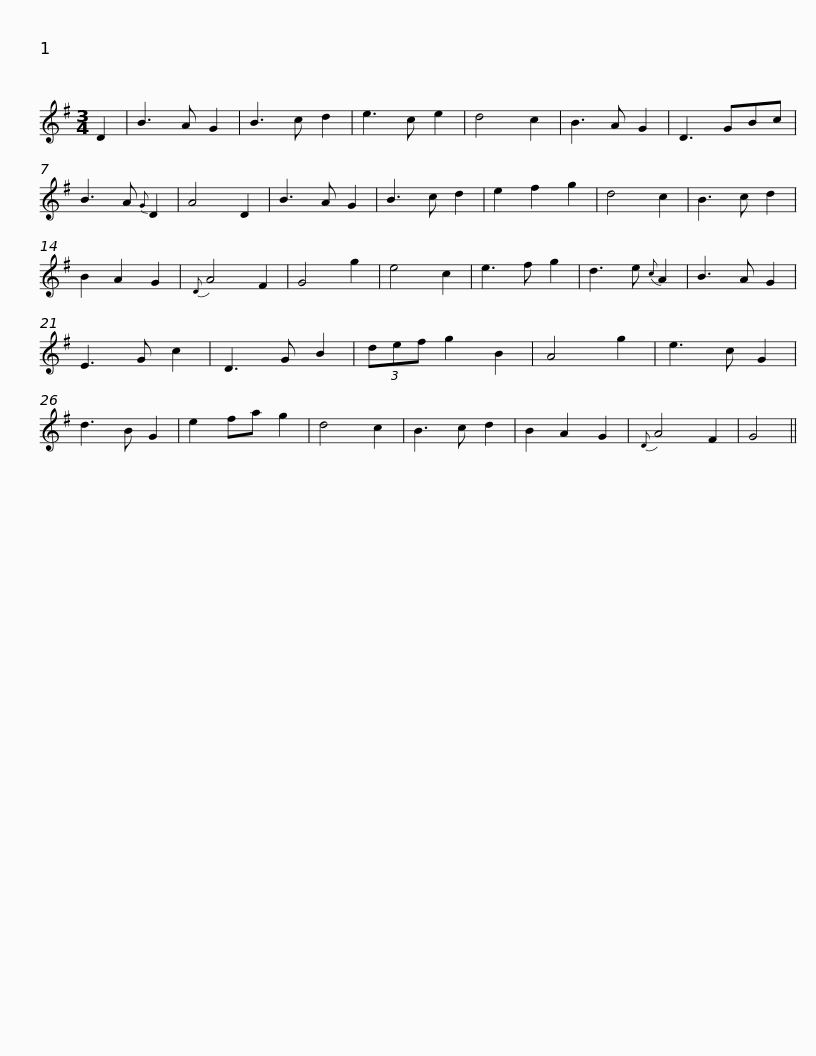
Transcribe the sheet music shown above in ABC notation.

X:1
L:1/8
M:3/4
I:linebreak $
K:G
V:1 treble
V:1
 D2 | B3 A G2 | B3 c d2 | e3 c e2 | d4 c2 | %5
 B3 A G2 | D3 GBc | B3 A{G} D2 | A4 D2 | B3 A G2 | %10
 B3 c d2 | e2 f2 g2 |$ d4 c2 | B3 c d2 | B2 A2 G2 | %15
{D} A4 F2 | G4 g2 | e4 c2 | e3 f g2 | d3 e{c} A2 | %20
 B3 A G2 | E3 G c2 | D3 G B2 | (3def g2 B2 |$ A4 g2 | %25
 e3 c G2 | d3 B G2 | e2 fa g2 | d4 c2 | B3 c d2 | %30
 B2 A2 G2 |{D} A4 F2 | G4 || %33
